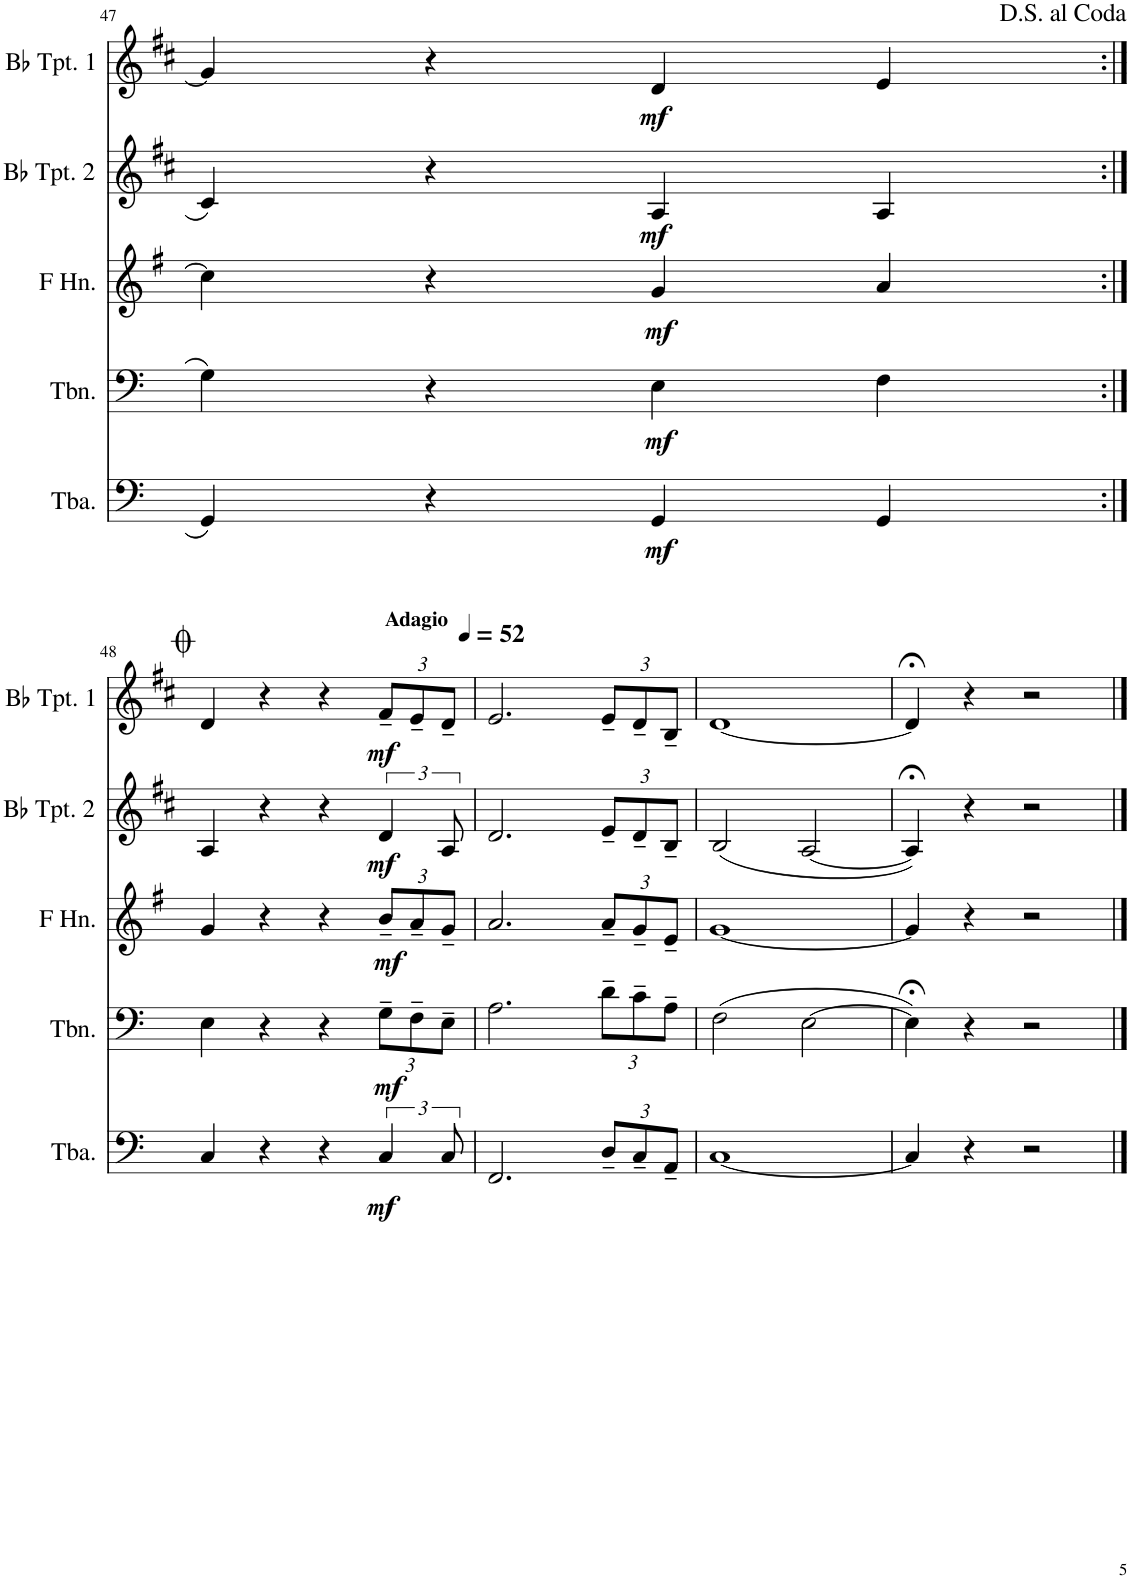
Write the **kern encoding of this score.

**kern	**dynam	**kern	**dynam	**kern	**dynam	**kern	**dynam	**kern	**dynam
*part5	*part5	*part4	*part4	*part3	*part3	*part2	*part2	*part1	*part1
*staff5	*staff5	*staff4	*staff4	*staff3	*staff3	*staff2	*staff2	*staff1	*staff1
*I"Tuba	*	*I"Trombone	*	*I"Horn in F	*	*I"Bb Trumpet 2	*	*I"Bb Trumpet 1	*
*I'Tba.	*	*I'Tbn.	*	*	*	*I'Bb Tpt. 2	*	*I'Bb Tpt. 1	*
!!LO:PB:g=z
*clefF4	*	*clefF4	*	*clefG2	*	*clefG2	*	*clefG2	*
*	*	*	*	*Trd4c7	*	*Trd1c2	*	*Trd1c2	*
*k[]	*	*k[]	*	*k[f#]	*	*k[f#c#]	*	*k[f#c#]	*
*M2/2	*	*M2/2	*	*M2/2	*	*M2/2	*	*M2/2	*
*met(c|)	*	*met(c|)	*	*met(c|)	*	*met(c|)	*	*met(c|)	*
=47	=47	=47	=47	=47	=47	=47	=47	=47	=47
4GG/	.	4G\	.	4cc\]	.	4c#/	.	4g/]	.
4r	.	4r	.	4r	.	4r	.	4r	.
!	!LO:DY:b	!	!LO:DY:b	!	!LO:DY:b	!	!LO:DY:b	!	!LO:DY:b
4GG/	mf	4E\	mf	4g/	mf	4A/	mf	4d/	mf
4GG/	.	4F\	.	4a/	.	4A/	.	4e/	.
!!LO:LB:g=z
=48:|!	=48:|!	=48:|!	=48:|!	=48:|!	=48:|!	=48:|!	=48:|!	=48:|!	=48:|!
4C/	.	4E\	.	4g/	.	4A/	.	4d/	.
4r	.	4r	.	4r	.	4r	.	4r	.
4r	.	4r	.	4r	.	4r	.	4r	.
*	*	*Xbrackettup	*	*Xbrackettup	*	*	*	*Xbrackettup	*
*	*	*	*	*	*	*	*	*MM52	*
!	!	!	!	!	!	!	!	!LO:TX:a:B:t=Adagio	!
!	!LO:DY:b	!	!LO:DY:b	!	!LO:DY:b	!	!LO:DY:b	!	!LO:DY:b
6C/	mf	12G~\L	mf	12b~/L	mf	6d/	mf	12f#~/L	mf
.	.	12F~\	.	12a~/	.	.	.	12e~/	.
12C/	.	12E~\J	.	12g~/J	.	12A/	.	12d~/J	.
=49	=49	=49	=49	=49	=49	=49	=49	=49	=49
2.FF/	.	2.A\	.	2.a/	.	2.d/	.	2.e/	.
*Xbrackettup	*	*	*	*	*	*Xbrackettup	*	*	*
12D~/L	.	12d~\L	.	12a~/L	.	12e~/L	.	12e~/L	.
12C~/	.	12c~\	.	12g~/	.	12d~/	.	12d~/	.
12AA~/J	.	12A~\J	.	12e~/J	.	12B~/J	.	12B~/J	.
=50	=50	=50	=50	=50	=50	=50	=50	=50	=50
[1C	.	(2F\	.	[1g	.	(2B/	.	[1d	.
.	.	[2E\	.	.	.	[2A/	.	.	.
=51	=51	=51	=51	=51	=51	=51	=51	=51	=51
4C/]	.	4E;<\])	.	4g/]	.	4A;</])	.	4d;</]	.
4r	.	4r	.	4r	.	4r	.	4r	.
2r	.	2r	.	2r	.	2r	.	2r	.
==	==	==	==	==	==	==	==	==	==
*-	*-	*-	*-	*-	*-	*-	*-	*-	*-
